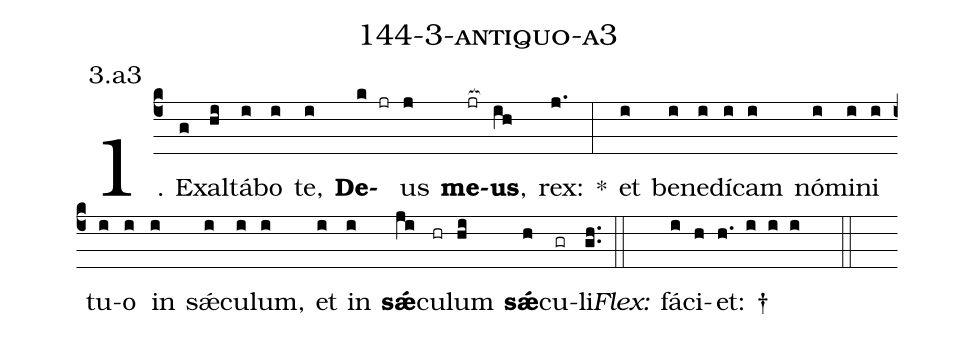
name: 144-3-antiquo-a3;
annotation: 3.a3;
%%
(c4)1. Ex(g)al(hi)tá(i)bo(i) te,(i) <b>De</b>(k jr)us(j) <b>me</b>(jr[ocb:1{])<b>us</b>,(ih[ocb:0}]) rex:(j.) *(:) et(i) be(i)ne(i)dí(i)cam(i) nó(i)mi(i)ni(i) tu(i)o(i) in(i) sǽ(i)cu(i)lum,(i) et(i) in(i) <b>sǽ</b>(ji)cu(hr)lum(hi) <b>sǽ</b>(h)cu(gr)li.(gh..) (::)
<i>Flex:</i>()  fá(i)ci(h)et: †(h. i i i  ::)
